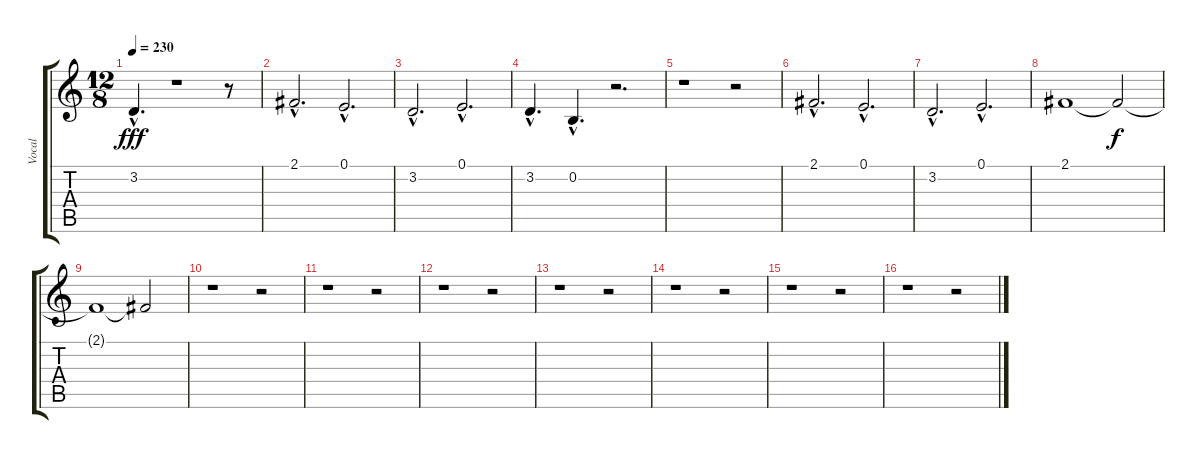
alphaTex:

\track ("Vocal" "Vocal") {instrument frenchhorn}
\staff {score tabs}
\tuning (E4 B3 G3 D3 A2 E2) {hide}
\ts (12 8)
\tempo 230
\clef g2
\ks c
3.2{hac}.4{d dy fff} r.1 r.8 |
2.1{hac}.2{d} 0.1{hac}.2{d} |
3.2{hac}.2{d} 0.1{hac}.2{d} |
3.2{hac}.4{d} 0.2{hac}.4{d} r.2{d} |
r.1 r.2 |
2.1{hac}.2{d} 0.1{hac}.2{d} |
3.2{hac}.2{d} 0.1{hac}.2{d} |
2.1.1 2.1{t}.2{dy f} |
2.1{t}.1 2.1{t}.2 |
r.1 r.2 |
r.1 r.2 |
r.1 r.2 |
r.1 r.2 |
r.1 r.2 |
r.1 r.2 |
r.1 r.2
